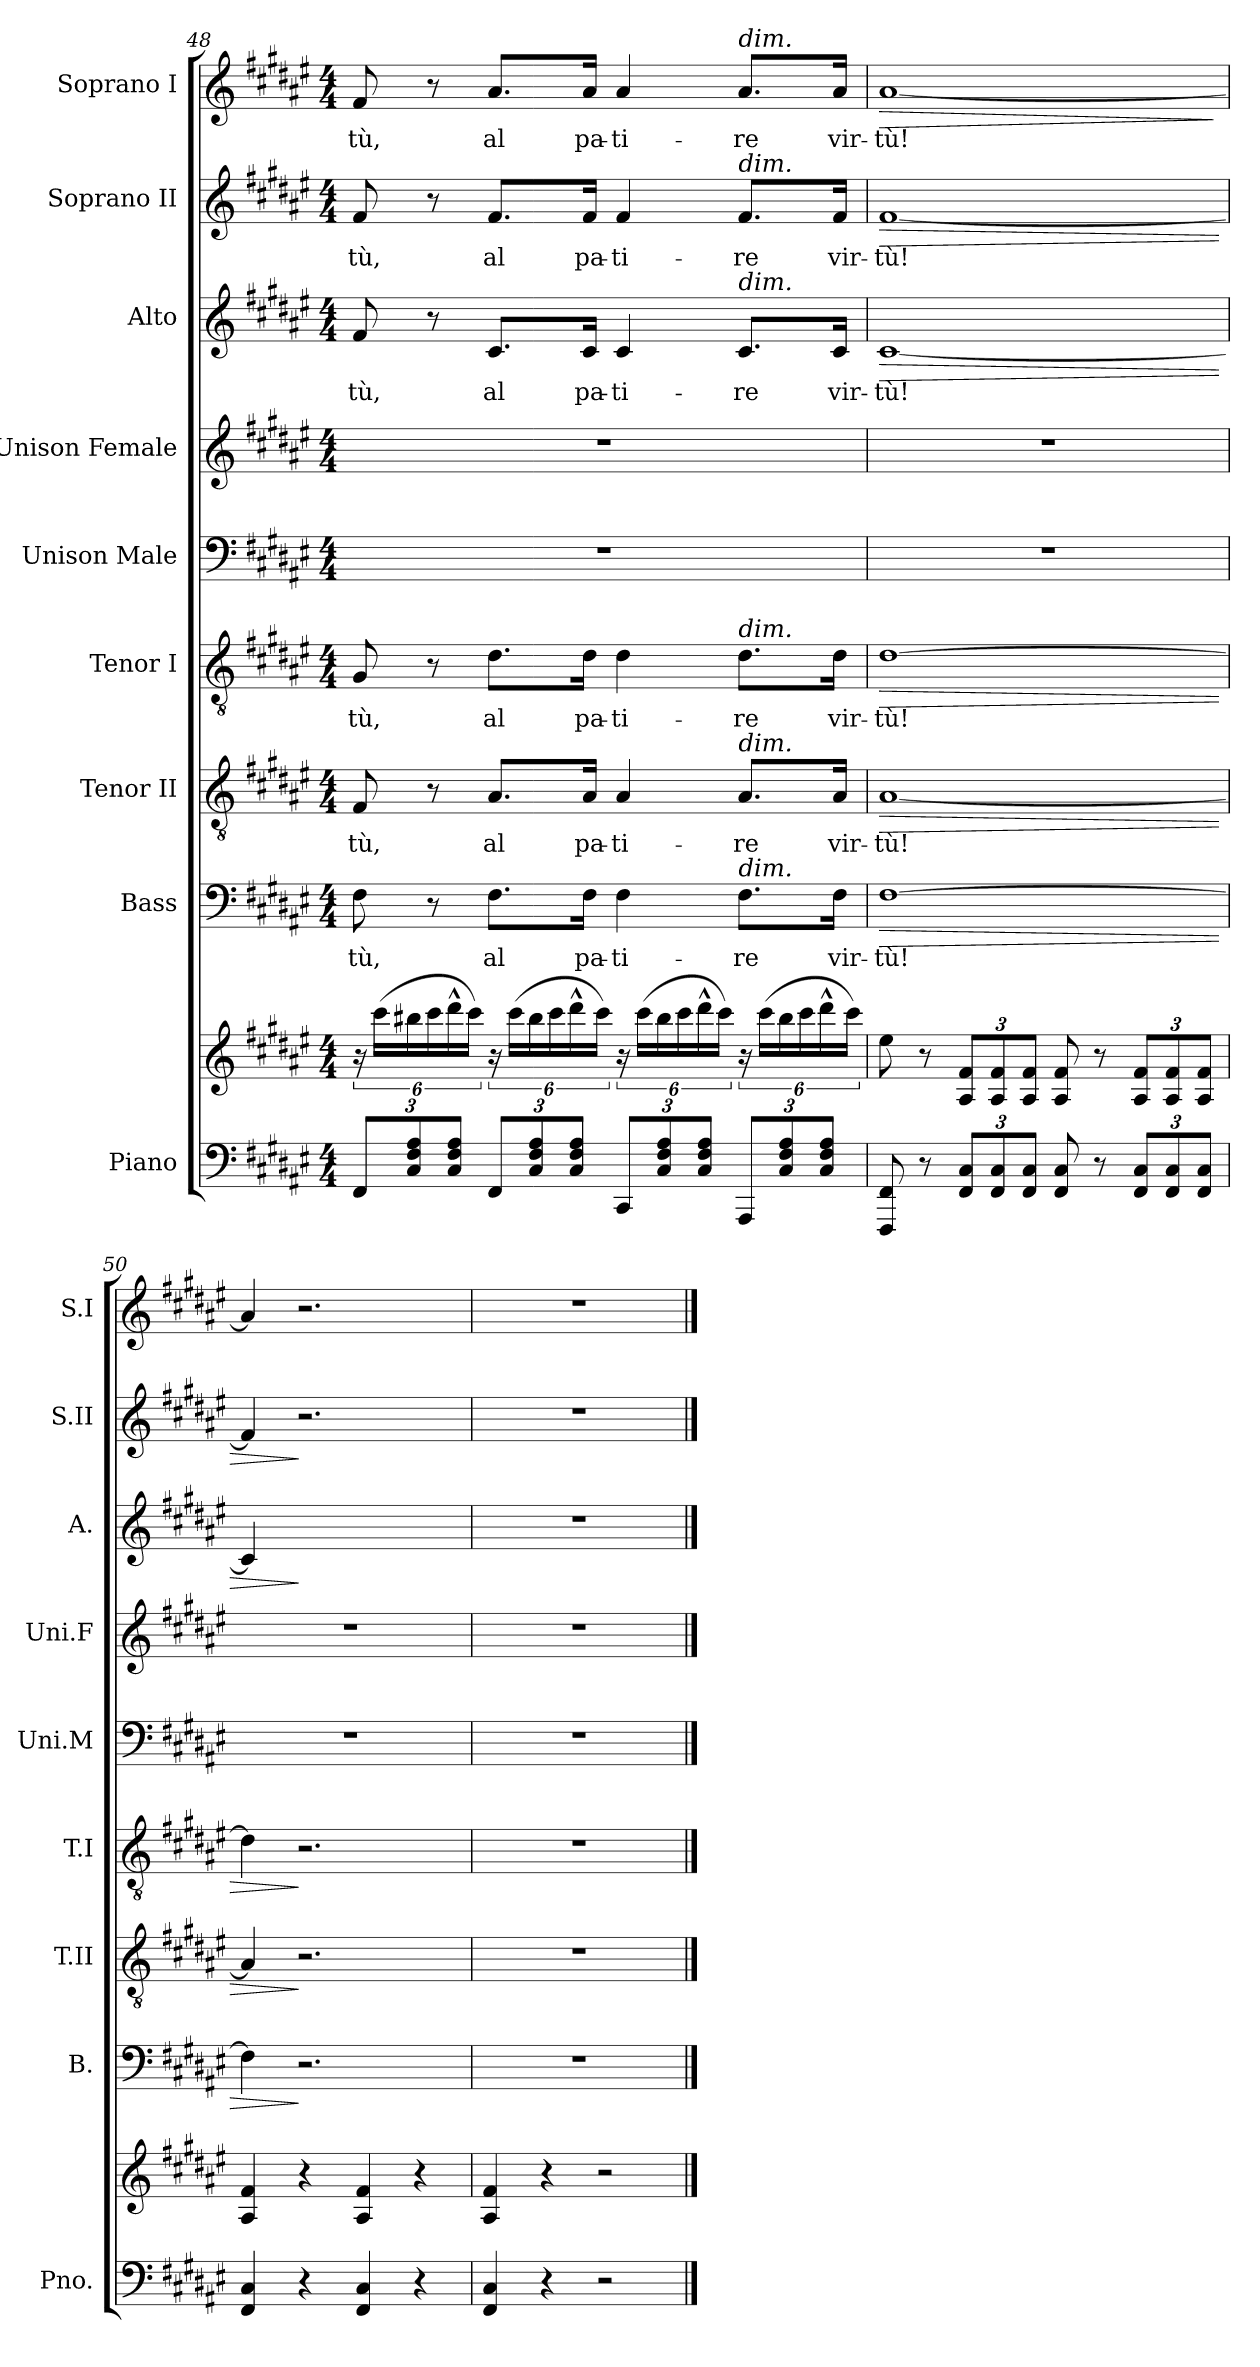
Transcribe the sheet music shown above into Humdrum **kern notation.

**kern	**kern	**kern	**text	**dynam	**kern	**text	**dynam	**kern	**text	**dynam	**kern	**kern	**kern	**text	**dynam	**kern	**text	**dynam	**kern	**text	**dynam
*part9	*part9	*part8	*part8	*part8	*part7	*part7	*part7	*part6	*part6	*part6	*part5	*part4	*part3	*part3	*part3	*part2	*part2	*part2	*part1	*part1	*part1
*staff10	*staff9	*staff8	*staff8	*staff8	*staff7	*staff7	*staff7	*staff6	*staff6	*staff6	*staff5	*staff4	*staff3	*staff3	*staff3	*staff2	*staff2	*staff2	*staff1	*staff1	*staff1
*I"Piano	*	*I"Bass	*	*	*I"Tenor II	*	*	*I"Tenor I	*	*	*I"Unison Male	*I"Unison Female	*I"Alto	*	*	*I"Soprano II	*	*	*I"Soprano I	*	*
*I'Pno.	*	*I'B.	*	*	*I'T.II	*	*	*I'T.I	*	*	*I'Uni.M	*I'Uni.F	*I'A.	*	*	*I'S.II	*	*	*I'S.I	*	*
*clefF4	*clefG2	*clefF4	*	*	*clefGv2	*	*	*clefGv2	*	*	*clefF4	*clefG2	*clefG2	*	*	*clefG2	*	*	*clefG2	*	*
*	*	*	*	*	*	*	*	*ITrd1c2	*	*	*ITrd1c2	*	*	*	*	*	*	*	*	*	*
*k[f#c#g#d#a#e#]	*k[f#c#g#d#a#e#]	*k[f#c#g#d#a#e#]	*	*	*k[f#c#g#d#a#e#]	*	*	*k[f#c#g#d#a#e#]	*	*	*k[f#c#g#d#a#e#]	*k[f#c#g#d#a#e#]	*k[f#c#g#d#a#e#]	*	*	*k[f#c#g#d#a#e#]	*	*	*k[f#c#g#d#a#e#]	*	*
*M4/4	*M4/4	*M4/4	*	*	*M4/4	*	*	*M4/4	*	*	*M4/4	*M4/4	*M4/4	*	*	*M4/4	*	*	*M4/4	*	*
*Xbrackettup	*	*	*	*	*	*	*	*	*	*	*	*	*	*	*	*	*	*	*	*	*
=48	=48	=48	=48	=48	=48	=48	=48	=48	=48	=48	=48	=48	=48	=48	=48	=48	=48	=48	=48	=48	=48
12FF#/L	24r	8F#\	-tù,	.	8F#/	-tù,	.	8F#/	-tù,	.	1r	1r	8f#/	-tù,	.	8f#/	-tù,	.	8f#/	-tù,	.
.	(24ccc#\LL	.	.	.	.	.	.	.	.	.	.	.	.	.	.	.	.	.	.	.	.
12C#/ 12F#/ 12A#/	24bb#X\	.	.	.	.	.	.	.	.	.	.	.	.	.	.	.	.	.	.	.	.
.	24ccc#\	8r	.	.	8r	.	.	8r	.	.	.	.	8r	.	.	8r	.	.	8r	.	.
12C#/ 12F#/ 12A#/J	24ddd#^^\	.	.	.	.	.	.	.	.	.	.	.	.	.	.	.	.	.	.	.	.
.	24ccc#\JJ)	.	.	.	.	.	.	.	.	.	.	.	.	.	.	.	.	.	.	.	.
12FF#/L	24r	8.F#\L	al	.	8.A#/L	al	.	8.c#\L	al	.	.	.	8.c#/L	al	.	8.f#/L	al	.	8.a#/L	al	.
.	(24ccc#\LL	.	.	.	.	.	.	.	.	.	.	.	.	.	.	.	.	.	.	.	.
12C#/ 12F#/ 12A#/	24bb#\	.	.	.	.	.	.	.	.	.	.	.	.	.	.	.	.	.	.	.	.
.	24ccc#\	.	.	.	.	.	.	.	.	.	.	.	.	.	.	.	.	.	.	.	.
12C#/ 12F#/ 12A#/J	24ddd#^^\	.	.	.	.	.	.	.	.	.	.	.	.	.	.	.	.	.	.	.	.
.	.	16F#\Jk	pa-	.	16A#/Jk	pa-	.	16c#\Jk	pa-	.	.	.	16c#/Jk	pa-	.	16f#/Jk	pa-	.	16a#/Jk	pa-	.
.	24ccc#\JJ)	.	.	.	.	.	.	.	.	.	.	.	.	.	.	.	.	.	.	.	.
12CC#/L	24r	4F#\	-ti-	.	4A#/	-ti-	.	4c#\	-ti-	.	.	.	4c#/	-ti-	.	4f#/	-ti-	.	4a#/	-ti-	.
.	(24ccc#\LL	.	.	.	.	.	.	.	.	.	.	.	.	.	.	.	.	.	.	.	.
12C#/ 12F#/ 12A#/	24bb#\	.	.	.	.	.	.	.	.	.	.	.	.	.	.	.	.	.	.	.	.
.	24ccc#\	.	.	.	.	.	.	.	.	.	.	.	.	.	.	.	.	.	.	.	.
12C#/ 12F#/ 12A#/J	24ddd#^^\	.	.	.	.	.	.	.	.	.	.	.	.	.	.	.	.	.	.	.	.
.	24ccc#\JJ)	.	.	.	.	.	.	.	.	.	.	.	.	.	.	.	.	.	.	.	.
!	!	!	!	!	!	!	!	!	!	!	!	!	!	!	!	!	!	!	!LO:TX:a:i:t=dim.	!	!
!	!	!	!	!	!	!	!	!	!	!	!	!	!	!	!	!LO:TX:a:i:t=dim.	!	!	!	!	!
!	!	!	!	!	!	!	!	!	!	!	!	!	!LO:TX:a:i:t=dim.	!	!	!	!	!	!	!	!
!	!	!	!	!	!	!	!	!LO:TX:a:i:t=dim.	!	!	!	!	!	!	!	!	!	!	!	!	!
!	!	!	!	!	!LO:TX:a:i:t=dim.	!	!	!	!	!	!	!	!	!	!	!	!	!	!	!	!
!	!	!LO:TX:a:i:t=dim.	!	!	!	!	!	!	!	!	!	!	!	!	!	!	!	!	!	!	!
12AAA#/L	24r	8.F#\L	-re	.	8.A#/L	-re	.	8.c#\L	-re	.	.	.	8.c#/L	-re	.	8.f#/L	-re	.	8.a#/L	-re	.
.	(24ccc#\LL	.	.	.	.	.	.	.	.	.	.	.	.	.	.	.	.	.	.	.	.
12C#/ 12F#/ 12A#/	24bb#\	.	.	.	.	.	.	.	.	.	.	.	.	.	.	.	.	.	.	.	.
.	24ccc#\	.	.	.	.	.	.	.	.	.	.	.	.	.	.	.	.	.	.	.	.
12C#/ 12F#/ 12A#/J	24ddd#^^\	.	.	.	.	.	.	.	.	.	.	.	.	.	.	.	.	.	.	.	.
.	.	16F#\Jk	vir-	.	16A#/Jk	vir-	.	16c#\Jk	vir-	.	.	.	16c#/Jk	vir-	.	16f#/Jk	vir-	.	16a#/Jk	vir-	.
.	24ccc#\JJ)	.	.	.	.	.	.	.	.	.	.	.	.	.	.	.	.	.	.	.	.
!!LO:PB:g=z
=49	=49	=49	=49	=49	=49	=49	=49	=49	=49	=49	=49	=49	=49	=49	=49	=49	=49	=49	=49	=49	=49
!	!	!	!	!LO:HP:b	!	!	!LO:HP:b	!	!	!LO:HP:b	!	!	!	!	!LO:HP:b	!	!	!LO:HP:b	!	!	!LO:HP:b
8FFF#/ 8FF#/	8ee#\	[1F#	-tù!	>	[1A#	-tù!	>	[1c#	-tù!	>	1r	1r	[1c#	-tù!	>	[1f#	-tù!	>	[1a#	-tù!	>
8r	8r	.	.	.	.	.	.	.	.	.	.	.	.	.	.	.	.	.	.	.	.
*	*Xbrackettup	*	*	*	*	*	*	*	*	*	*	*	*	*	*	*	*	*	*	*	*
12FF#/ 12C#/L	12A#/ 12f#/L	.	.	.	.	.	.	.	.	.	.	.	.	.	.	.	.	.	.	.	.
12FF#/ 12C#/	12A#/ 12f#/	.	.	.	.	.	.	.	.	.	.	.	.	.	.	.	.	.	.	.	.
12FF#/ 12C#/J	12A#/ 12f#/J	.	.	.	.	.	.	.	.	.	.	.	.	.	.	.	.	.	.	.	.
8FF#/ 8C#/	8A#/ 8f#/	.	.	.	.	.	.	.	.	.	.	.	.	.	.	.	.	.	.	.	.
8r	8r	.	.	.	.	.	.	.	.	.	.	.	.	.	.	.	.	.	.	.	.
12FF#/ 12C#/L	12A#/ 12f#/L	.	.	.	.	.	.	.	.	.	.	.	.	.	.	.	.	.	.	.	.
12FF#/ 12C#/	12A#/ 12f#/	.	.	.	.	.	.	.	.	.	.	.	.	.	.	.	.	.	.	.	.
12FF#/ 12C#/J	12A#/ 12f#/J	.	.	.	.	.	.	.	.	.	.	.	.	.	.	.	.	.	.	.	.
.	.	.	.	.	.	.	.	.	.	.	.	.	.	.	.	.	.	.	.	.	]
=50	=50	=50	=50	=50	=50	=50	=50	=50	=50	=50	=50	=50	=50	=50	=50	=50	=50	=50	=50	=50	=50
4FF#/ 4C#/	4A#/ 4f#/	4F#\]	.	.	4A#/]	.	.	4c#\]	.	.	1r	1r	4c#/]	.	.	4f#/]	.	.	4a#/]	.	.
4r	4r	2.r	.	]	2.r	.	]	2.r	.	]	.	.	2.ryy	.	]	2.r	.	]	2.r	.	.
4FF#/ 4C#/	4A#/ 4f#/	.	.	.	.	.	.	.	.	.	.	.	.	.	.	.	.	.	.	.	.
4r	4r	.	.	.	.	.	.	.	.	.	.	.	.	.	.	.	.	.	.	.	.
=51	=51	=51	=51	=51	=51	=51	=51	=51	=51	=51	=51	=51	=51	=51	=51	=51	=51	=51	=51	=51	=51
4FF#/ 4C#/	4A#/ 4f#/	1r	.	.	1r	.	.	1r	.	.	1r	1r	1r	.	.	1r	.	.	1r	.	.
4r	4r	.	.	.	.	.	.	.	.	.	.	.	.	.	.	.	.	.	.	.	.
2r	2r	.	.	.	.	.	.	.	.	.	.	.	.	.	.	.	.	.	.	.	.
==	==	==	==	==	==	==	==	==	==	==	==	==	==	==	==	==	==	==	==	==	==
*-	*-	*-	*-	*-	*-	*-	*-	*-	*-	*-	*-	*-	*-	*-	*-	*-	*-	*-	*-	*-	*-
